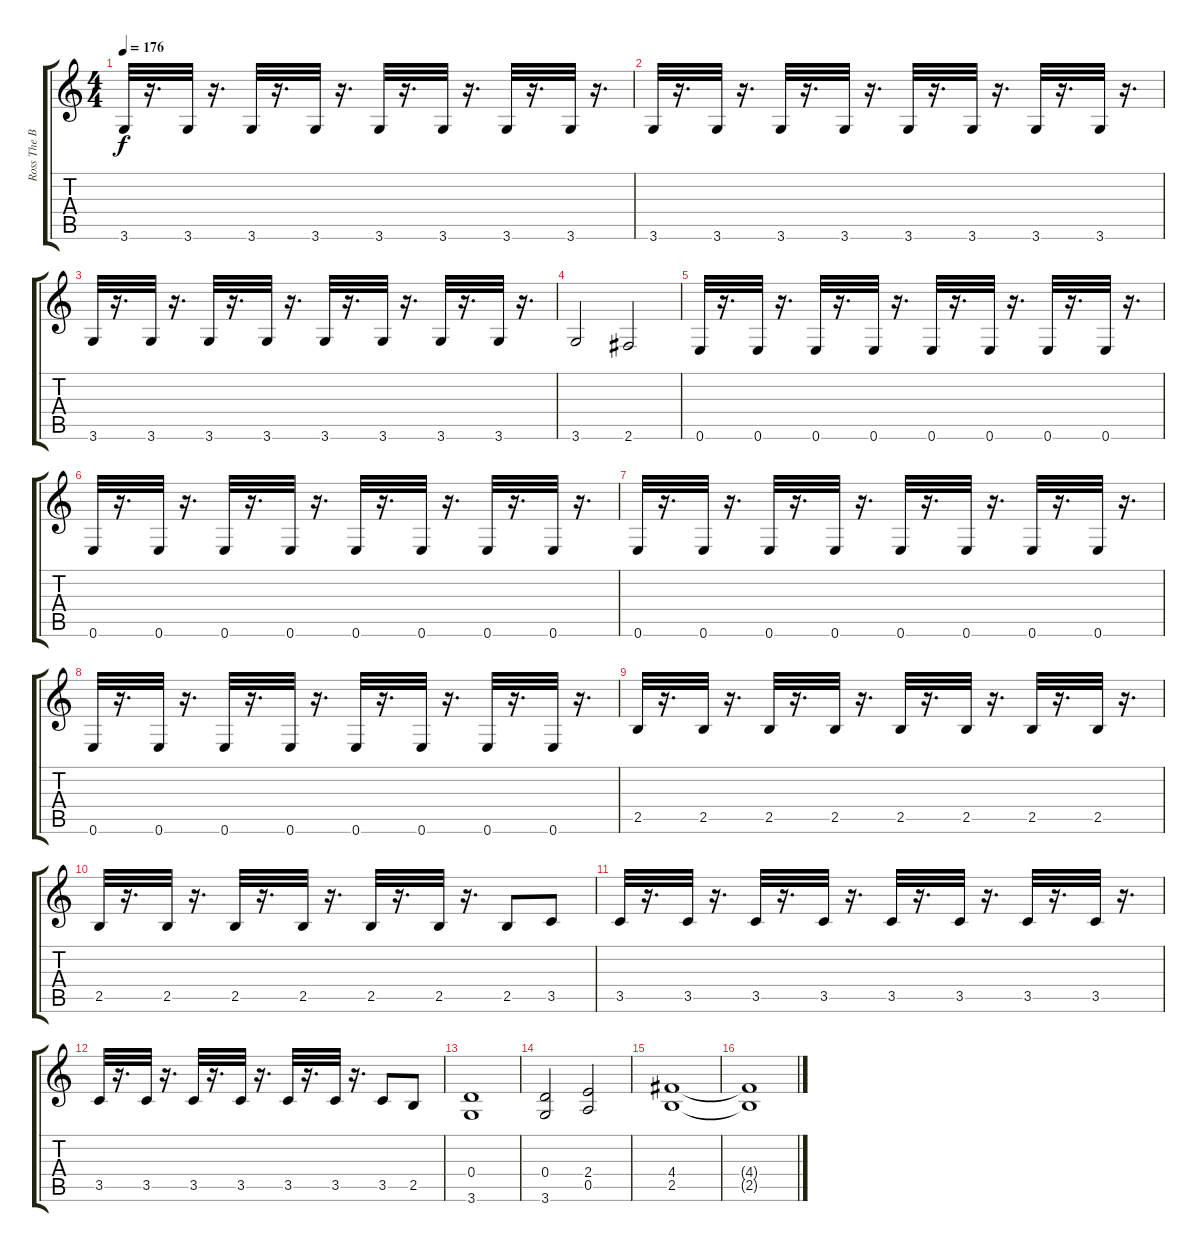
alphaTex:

\track ("Ross The Boss-Rhithm" "Ross The B") {instrument distortionguitar}
\staff {score tabs}
\tuning (E4 B3 G3 D3 A2 E2) {hide}
\ts (4 4)
\tempo 176
\clef g2
\ks c
3.6.32{dy f} r.16{d} 3.6.32 r.16{d} 3.6.32 r.16{d} 3.6.32 r.16{d} 3.6.32 r.16{d} 3.6.32 r.16{d} 3.6.32 r.16{d} 3.6.32 r.16{d} |
3.6.32 r.16{d} 3.6.32 r.16{d} 3.6.32 r.16{d} 3.6.32 r.16{d} 3.6.32 r.16{d} 3.6.32 r.16{d} 3.6.32 r.16{d} 3.6.32 r.16{d} |
3.6.32 r.16{d} 3.6.32 r.16{d} 3.6.32 r.16{d} 3.6.32 r.16{d} 3.6.32 r.16{d} 3.6.32 r.16{d} 3.6.32 r.16{d} 3.6.32 r.16{d} |
3.6.2 2.6.2 |
0.6.32 r.16{d} 0.6.32 r.16{d} 0.6.32 r.16{d} 0.6.32 r.16{d} 0.6.32 r.16{d} 0.6.32 r.16{d} 0.6.32 r.16{d} 0.6.32 r.16{d} |
0.6.32 r.16{d} 0.6.32 r.16{d} 0.6.32 r.16{d} 0.6.32 r.16{d} 0.6.32 r.16{d} 0.6.32 r.16{d} 0.6.32 r.16{d} 0.6.32 r.16{d} |
0.6.32 r.16{d} 0.6.32 r.16{d} 0.6.32 r.16{d} 0.6.32 r.16{d} 0.6.32 r.16{d} 0.6.32 r.16{d} 0.6.32 r.16{d} 0.6.32 r.16{d} |
0.6.32 r.16{d} 0.6.32 r.16{d} 0.6.32 r.16{d} 0.6.32 r.16{d} 0.6.32 r.16{d} 0.6.32 r.16{d} 0.6.32 r.16{d} 0.6.32 r.16{d} |
2.5.32 r.16{d} 2.5.32 r.16{d} 2.5.32 r.16{d} 2.5.32 r.16{d} 2.5.32 r.16{d} 2.5.32 r.16{d} 2.5.32 r.16{d} 2.5.32 r.16{d} |
2.5.32 r.16{d} 2.5.32 r.16{d} 2.5.32 r.16{d} 2.5.32 r.16{d} 2.5.32 r.16{d} 2.5.32 r.16{d} 2.5.8 3.5.8 |
3.5.32 r.16{d} 3.5.32 r.16{d} 3.5.32 r.16{d} 3.5.32 r.16{d} 3.5.32 r.16{d} 3.5.32 r.16{d} 3.5.32 r.16{d} 3.5.32 r.16{d} |
3.5.32 r.16{d} 3.5.32 r.16{d} 3.5.32 r.16{d} 3.5.32 r.16{d} 3.5.32 r.16{d} 3.5.32 r.16{d} 3.5.8 2.5.8 |
(0.4 3.6).1 |
(0.4 3.6).2 (2.4 0.5).2 |
(4.4 2.5).1 |
(4.4{t} 2.5{t}).1
